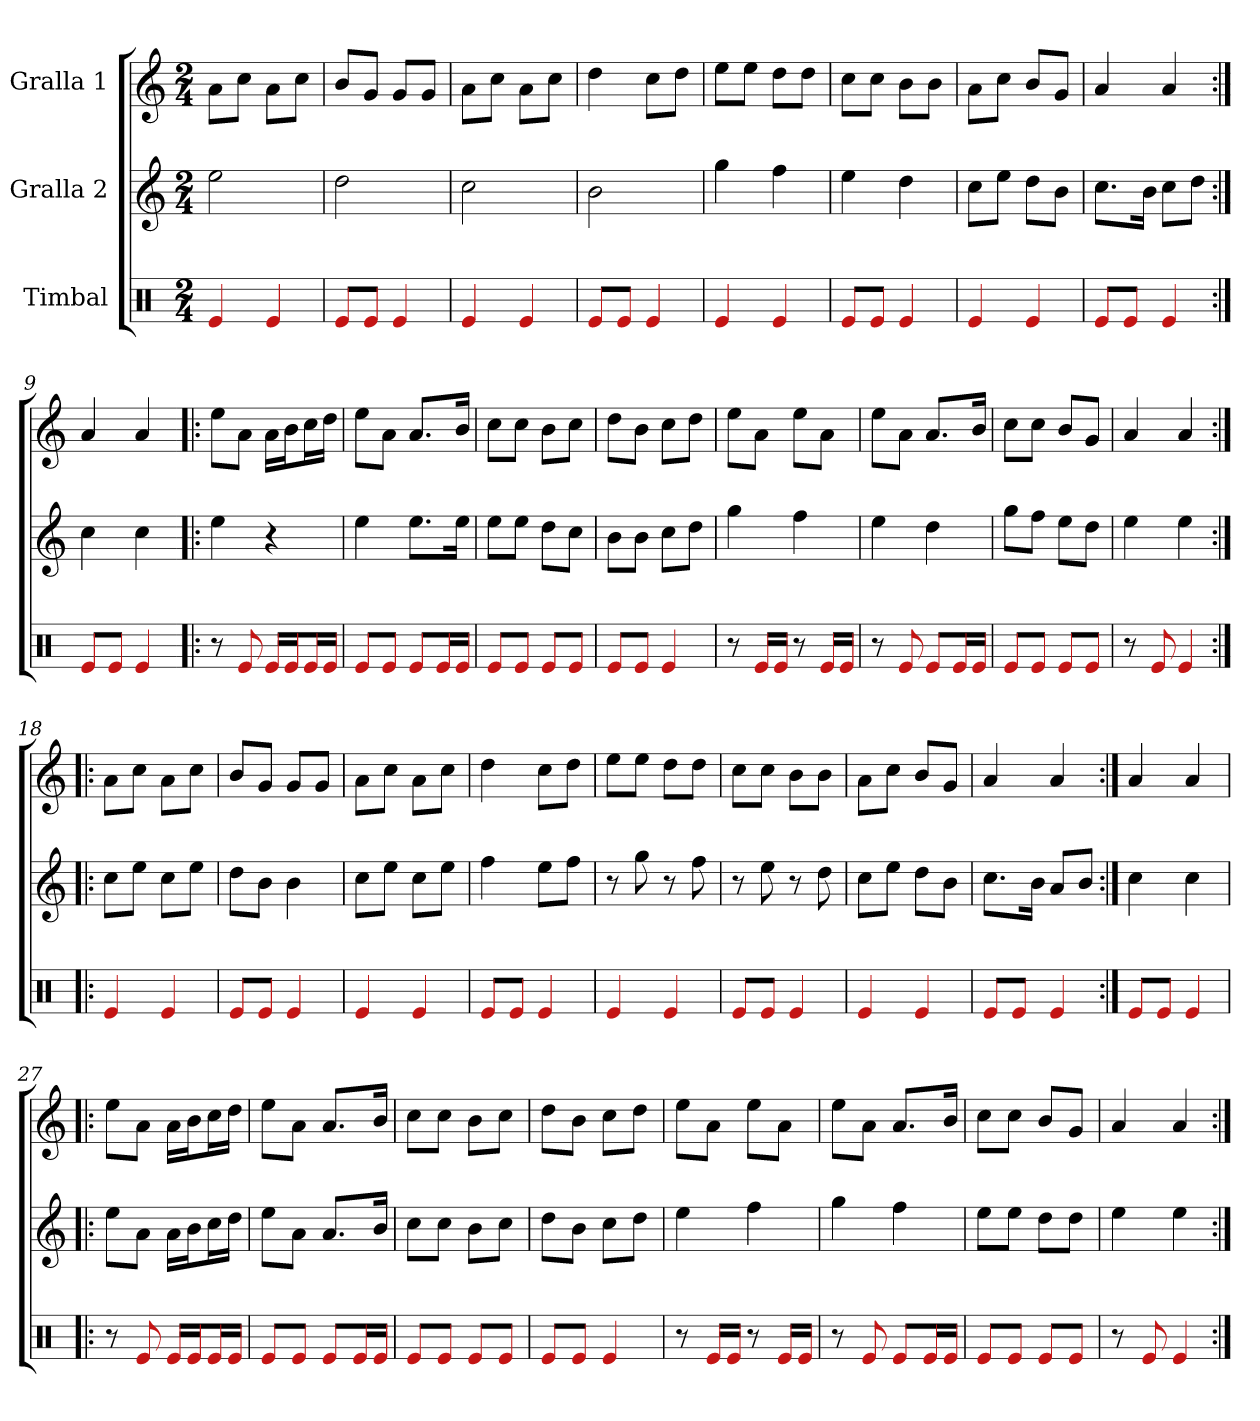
**kern	**kern	**kern
*part3	*part2	*part1
*staff3	*staff2	*staff1
*I"Timbal	*I"Gralla 2	*I"Gralla 1
*clefX	*clefG2	*clefG2
*k[]	*k[]	*k[]
*M2/4	*M2/4	*M2/4
=1	=1	=1
4e	2ee	8a\L
.	.	8cc\J
4e	.	8a\L
.	.	8cc\J
=2	=2	=2
8e/L	2dd	8b/L
8e/J	.	8g/J
4e	.	8g/L
.	.	8g/J
=3	=3	=3
4e	2cc	8a\L
.	.	8cc\J
4e	.	8a\L
.	.	8cc\J
=4	=4	=4
8e/L	2b	4dd
8e/J	.	.
4e	.	8cc\L
.	.	8dd\J
=5	=5	=5
4e	4gg	8ee\L
.	.	8ee\J
4e	4ff	8dd\L
.	.	8dd\J
=6	=6	=6
8e/L	4ee	8cc\L
8e/J	.	8cc\J
4e	4dd	8b\L
.	.	8b\J
=7	=7	=7
4e	8cc\L	8a\L
.	8ee\J	8cc\J
4e	8dd\L	8b/L
.	8b\J	8g/J
=8	=8	=8
8e/L	8.cc\L	4a
8e/J	.	.
.	16b\Jk	.
4e	8cc\L	4a
.	8dd\J	.
=9:|!	=9:|!	=9:|!
8e/L	4cc	4a
8e/J	.	.
4e	4cc	4a
=10!|:	=10!|:	=10!|:
8r	4ee	8ee\L
8e	.	8a\J
16e/LL	4r	16a\LL
16e/J	.	16b\J
16e/L	.	16cc\L
16e/JJ	.	16dd\JJ
=11	=11	=11
8e/L	4ee	8ee\L
8e/J	.	8a\J
8e/L	8.ee\L	8.a/L
16e/L	.	.
16e/JJ	16ee\Jk	16b/Jk
=12	=12	=12
8e/L	8ee\L	8cc\L
8e/J	8ee\J	8cc\J
8e/L	8dd\L	8b\L
8e/J	8cc\J	8cc\J
=13	=13	=13
8e/L	8b\L	8dd\L
8e/J	8b\J	8b\J
4e	8cc\L	8cc\L
.	8dd\J	8dd\J
=14	=14	=14
8r	4gg	8ee\L
16e/LL	.	8a\J
16e/JJ	.	.
8r	4ff	8ee\L
16e/LL	.	8a\J
16e/JJ	.	.
=15	=15	=15
8r	4ee	8ee\L
8e	.	8a\J
8e/L	4dd	8.a/L
16e/L	.	.
16e/JJ	.	16b/Jk
=16	=16	=16
8e/L	8gg\L	8cc\L
8e/J	8ff\J	8cc\J
8e/L	8ee\L	8b/L
8e/J	8dd\J	8g/J
=17	=17	=17
8r	4ee	4a
8e	.	.
4e	4ee	4a
=18:|!|:	=18:|!|:	=18:|!|:
4e	8cc\L	8a\L
.	8ee\J	8cc\J
4e	8cc\L	8a\L
.	8ee\J	8cc\J
=19	=19	=19
8e/L	8dd\L	8b/L
8e/J	8b\J	8g/J
4e	4b	8g/L
.	.	8g/J
=20	=20	=20
4e	8cc\L	8a\L
.	8ee\J	8cc\J
4e	8cc\L	8a\L
.	8ee\J	8cc\J
=21	=21	=21
8e/L	4ff	4dd
8e/J	.	.
4e	8ee\L	8cc\L
.	8ff\J	8dd\J
=22	=22	=22
4e	8r	8ee\L
.	8gg	8ee\J
4e	8r	8dd\L
.	8ff	8dd\J
=23	=23	=23
8e/L	8r	8cc\L
8e/J	8ee	8cc\J
4e	8r	8b\L
.	8dd	8b\J
=24	=24	=24
4e	8cc\L	8a\L
.	8ee\J	8cc\J
4e	8dd\L	8b/L
.	8b\J	8g/J
=25	=25	=25
8e/L	8.cc\L	4a
8e/J	.	.
.	16b\Jk	.
4e	8a/L	4a
.	8b/J	.
=26:|!	=26:|!	=26:|!
8e/L	4cc	4a
8e/J	.	.
4e	4cc	4a
=27!|:	=27!|:	=27!|:
8r	8ee\L	8ee\L
8e	8a\J	8a\J
16e/LL	16a\LL	16a\LL
16e/J	16b\J	16b\J
16e/L	16cc\L	16cc\L
16e/JJ	16dd\JJ	16dd\JJ
=28	=28	=28
8e/L	8ee\L	8ee\L
8e/J	8a\J	8a\J
8e/L	8.a/L	8.a/L
16e/L	.	.
16e/JJ	16b/Jk	16b/Jk
=29	=29	=29
8e/L	8cc\L	8cc\L
8e/J	8cc\J	8cc\J
8e/L	8b\L	8b\L
8e/J	8cc\J	8cc\J
=30	=30	=30
8e/L	8dd\L	8dd\L
8e/J	8b\J	8b\J
4e	8cc\L	8cc\L
.	8dd\J	8dd\J
=31	=31	=31
8r	4ee	8ee\L
16e/LL	.	8a\J
16e/JJ	.	.
8r	4ff	8ee\L
16e/LL	.	8a\J
16e/JJ	.	.
=32	=32	=32
8r	4gg	8ee\L
8e	.	8a\J
8e/L	4ff	8.a/L
16e/L	.	.
16e/JJ	.	16b/Jk
=33	=33	=33
8e/L	8ee\L	8cc\L
8e/J	8ee\J	8cc\J
8e/L	8dd\L	8b/L
8e/J	8dd\J	8g/J
=34	=34	=34
8r	4ee	4a
8e	.	.
4e	4ee	4a
=:|!	=:|!	=:|!
*-	*-	*-
